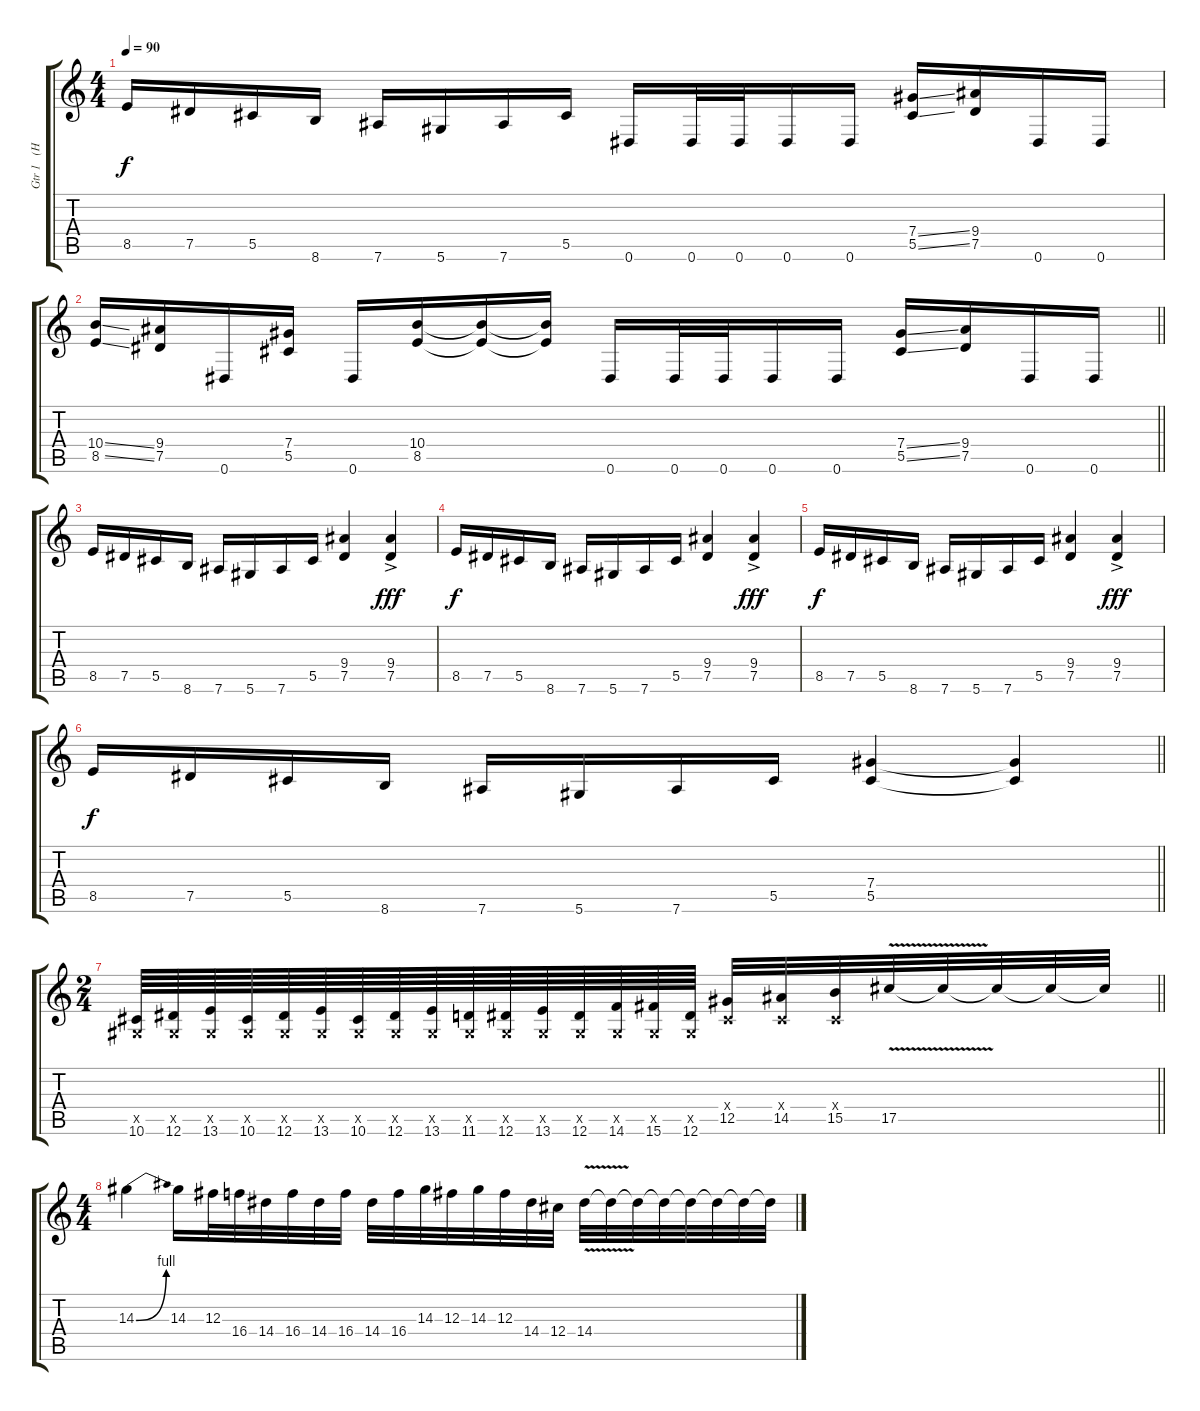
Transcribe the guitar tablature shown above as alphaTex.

\track ("Gtr 1   (Hernan)" "Gtr 1   (H") {instrument overdrivenguitar}
\staff {score tabs}
\tuning (Eb4 Bb3 Gb3 Db3 Ab2 Eb2) {hide}
\ts (4 4)
\tempo 90
\clef g2
\ks c
8.5.16{dy f} 7.5.16 5.5.16 8.6.16 7.6.16 5.6.16 7.6.16 5.5.16 0.6.16 0.6.32 0.6.32 0.6.16 0.6.16 (7.4{ss} 5.5{ss}).16 (9.4 7.5).16 0.6.16 0.6.16 |
\barLineRight lightlight
(10.4{ss} 8.5{ss}).16 (9.4 7.5).16 0.6.16 (7.4 5.5).16 0.6.16 (10.4 8.5).16 (10.4{t} 8.5{t}).16 (10.4{t} 8.5{t}).16 0.6.16 0.6.32 0.6.32 0.6.16 0.6.16 (7.4{ss} 5.5{ss}).16 (9.4 7.5).16 0.6.16 0.6.16 |
8.5.16 7.5.16 5.5.16 8.6.16 7.6.16 5.6.16 7.6.16 5.5.16 (9.4 7.5).4 (9.4{ac} 7.5).4{dy fff} |
8.5.16{dy f} 7.5.16 5.5.16 8.6.16 7.6.16 5.6.16 7.6.16 5.5.16 (9.4 7.5).4 (9.4{ac} 7.5).4{dy fff} |
8.5.16{dy f} 7.5.16 5.5.16 8.6.16 7.6.16 5.6.16 7.6.16 5.5.16 (9.4 7.5).4 (9.4{ac} 7.5).4{dy fff} |
\barLineRight lightlight
8.5.16{dy f} 7.5.16 5.5.16 8.6.16 7.6.16 5.6.16 7.6.16 5.5.16 (7.4 5.5).4 (7.4{t} 5.5{t}).4 |
\ts (2 4)
\barLineRight lightlight
(0.5{x} 10.6).64{volume 16} (0.5{x} 12.6).64 (0.5{x} 13.6).64 (0.5{x} 10.6).64 (0.5{x} 12.6).64 (0.5{x} 13.6).64 (0.5{x} 10.6).64 (0.5{x} 12.6).64 (0.5{x} 13.6).64 (0.5{x} 11.6).64 (0.5{x} 12.6).64 (0.5{x} 13.6).64 (0.5{x} 12.6).64 (0.5{x} 14.6).64 (0.5{x} 15.6).64 (0.5{x} 12.6).64 (0.4{x} 12.5).32 (0.4{x} 14.5).32 (0.4{x} 15.5).32 17.5{v}.32{instrument distortionguitar} 17.5{t}.32 17.5{t}.32 17.5{t}.32 17.5{t}.32 |
\ts (4 4)
14.3{be (bend 0 0 60 4)}.4 14.3.16 12.3.32 16.4.32 14.4.32 16.4.32 14.4.32 16.4.32 14.4.32 16.4.32 14.3.32 12.3.32 14.3.32 12.3.32 14.4.32 12.4.32 14.4{v}.32 14.4{t}.32 14.4{t}.32 14.4{t}.32 14.4{t}.32 14.4{t}.32 14.4{t}.32 14.4{t}.32
